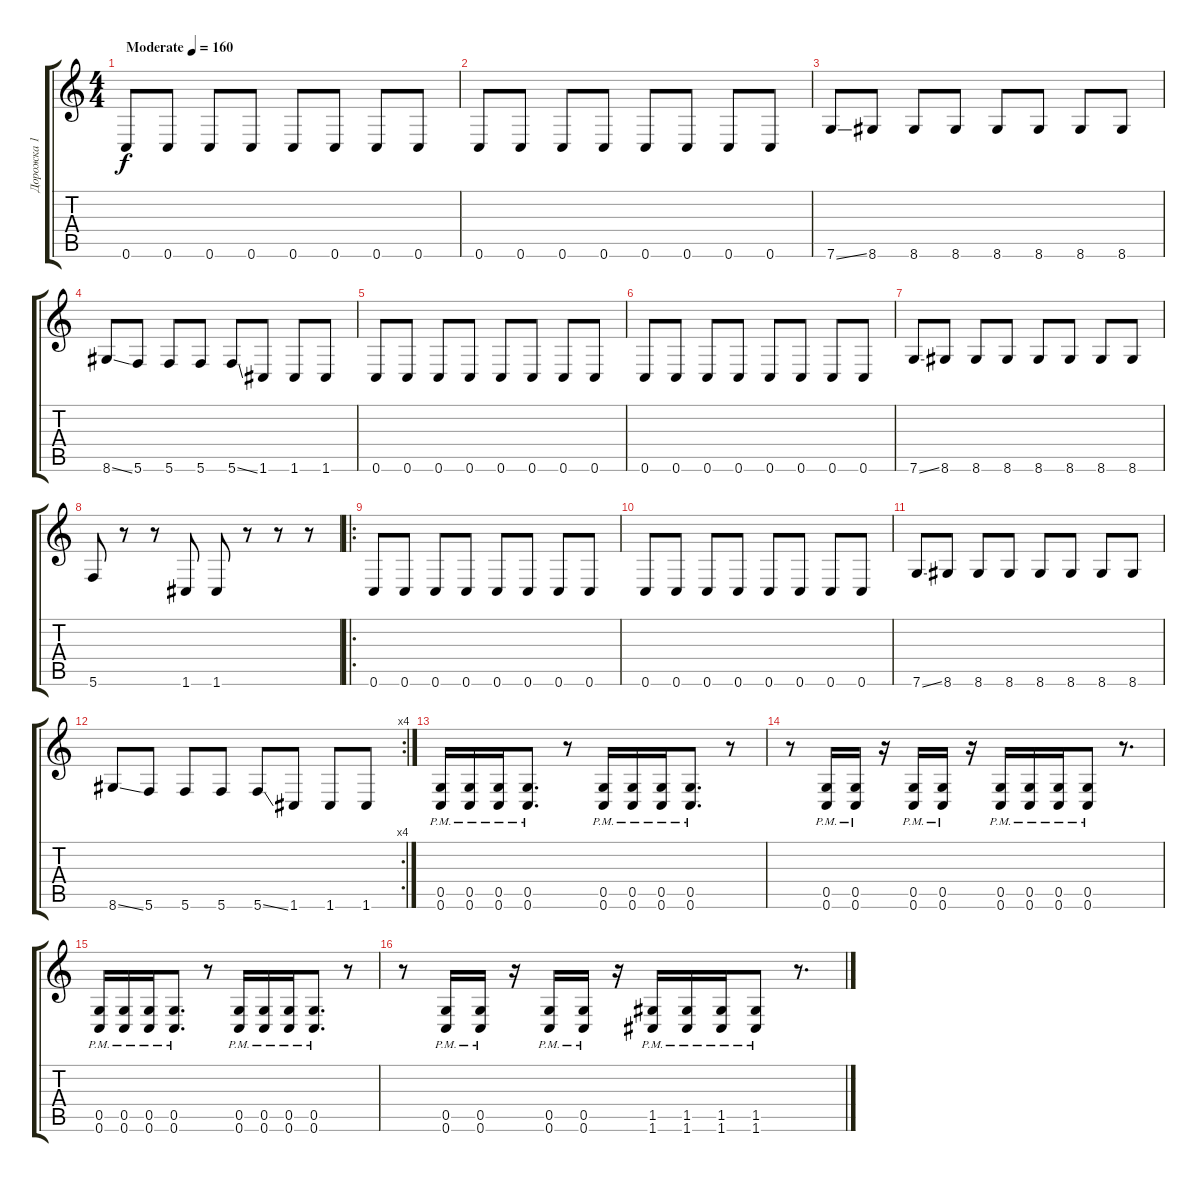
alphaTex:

\track ("Дорожка 1" "Дорожка 1") {instrument distortionguitar}
\staff {score tabs}
\tuning (D4 A3 F3 C3 G2 C2) {hide}
\ts (4 4)
\tempo (160 "Moderate")
\clef g2
\ks c
0.6.8{dy f instrument distortionguitar} 0.6.8 0.6.8 0.6.8 0.6.8 0.6.8 0.6.8 0.6.8 |
0.6.8 0.6.8 0.6.8 0.6.8 0.6.8 0.6.8 0.6.8 0.6.8 |
7.6{ss}.8 8.6.8 8.6.8 8.6.8 8.6.8 8.6.8 8.6.8 8.6.8 |
8.6{ss}.8 5.6.8 5.6.8 5.6.8 5.6{ss}.8 1.6.8 1.6.8 1.6.8 |
0.6.8 0.6.8 0.6.8 0.6.8 0.6.8 0.6.8 0.6.8 0.6.8 |
0.6.8 0.6.8 0.6.8 0.6.8 0.6.8 0.6.8 0.6.8 0.6.8 |
7.6{ss}.8 8.6.8 8.6.8 8.6.8 8.6.8 8.6.8 8.6.8 8.6.8 |
5.6.8 r.8 r.8 1.6.8 1.6.8 r.8 r.8 r.8 |
\ro
0.6.8 0.6.8 0.6.8 0.6.8 0.6.8 0.6.8 0.6.8 0.6.8 |
0.6.8 0.6.8 0.6.8 0.6.8 0.6.8 0.6.8 0.6.8 0.6.8 |
7.6{ss}.8 8.6.8 8.6.8 8.6.8 8.6.8 8.6.8 8.6.8 8.6.8 |
\rc 4
8.6{ss}.8 5.6.8 5.6.8 5.6.8 5.6{ss}.8 1.6.8 1.6.8 1.6.8 |
(0.5 0.6{pm}).16 (0.5 0.6{pm}).16 (0.5 0.6{pm}).16 (0.5 0.6{pm}).8{d} r.8 (0.5 0.6{pm}).16 (0.5 0.6{pm}).16 (0.5 0.6{pm}).16 (0.5 0.6{pm}).8{d} r.8 |
r.8 (0.5 0.6{pm}).16 (0.5 0.6{pm}).16 r.16 (0.5 0.6{pm}).16 (0.5 0.6{pm}).16 r.16 (0.5 0.6{pm}).16 (0.5 0.6{pm}).16 (0.5 0.6{pm}).16 (0.5 0.6{pm}).8 r.8{d} |
(0.5 0.6{pm}).16 (0.5 0.6{pm}).16 (0.5 0.6{pm}).16 (0.5 0.6{pm}).8{d} r.8 (0.5 0.6{pm}).16 (0.5 0.6{pm}).16 (0.5 0.6{pm}).16 (0.5 0.6{pm}).8{d} r.8 |
r.8 (0.5 0.6{pm}).16 (0.5 0.6{pm}).16 r.16 (0.5 0.6{pm}).16 (0.5 0.6{pm}).16 r.16 (1.5 1.6{pm}).16 (1.5 1.6{pm}).16 (1.5 1.6{pm}).16 (1.5 1.6{pm}).8 r.8{d}
